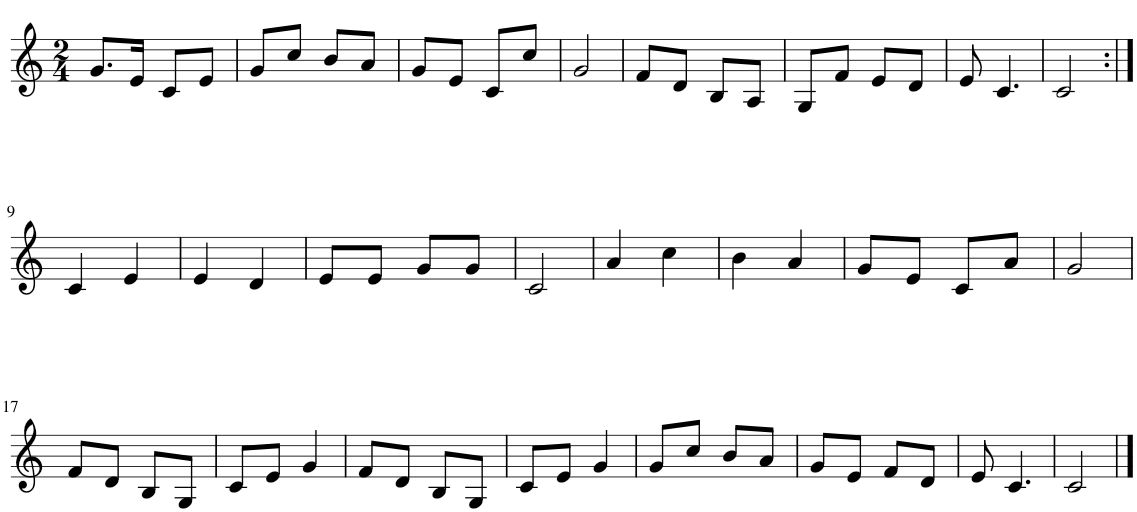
**kern
*part1
*staff1
*I"Voice
*clefG2
*k[]
*M2/4
=1
8.g/L
16e/Jk
8c/L
8e/J
=2
8g/L
8cc/J
8b/L
8a/J
=3
8g/L
8e/J
8c/L
8cc/J
=4
2g/
=5
8f/L
8d/J
8B/L
8A/J
=6
8G/L
8f/J
8e/L
8d/J
=7
8e/
4.c/
=8
2c/
!!LO:LB:g=z
=9:|!
4c/
4e/
=10
4e/
4d/
=11
8e/L
8e/J
8g/L
8g/J
=12
2c/
=13
4a/
4cc\
=14
4b\
4a/
=15
8g/L
8e/J
8c/L
8a/J
=16
2g/
!!LO:LB:g=z
=17
8f/L
8d/J
8B/L
8G/J
=18
8c/L
8e/J
4g/
=19
8f/L
8d/J
8B/L
8G/J
=20
8c/L
8e/J
4g/
=21
8g/L
8cc/J
8b/L
8a/J
=22
8g/L
8e/J
8f/L
8d/J
=23
8e/
4.c/
=24
2c/
==
*-
